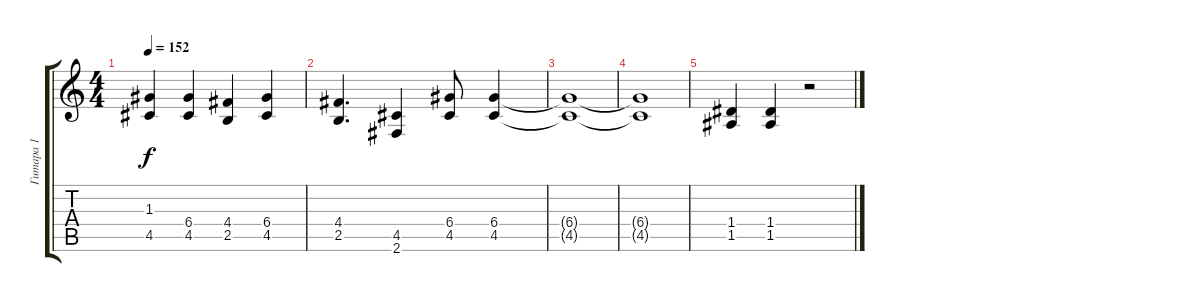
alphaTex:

\track ("Гитара 1" "Гитара 1") {instrument distortionguitar}
\staff {score tabs}
\tuning (E4 B3 G3 D3 A2 E2) {hide}
\ts (4 4)
\tempo 152
\clef g2
\ks c
(1.3{t} 4.5{t}).4{dy f} (6.4 4.5).4 (4.4 2.5).4 (6.4 4.5).4 |
(4.4 2.5).4{d} (4.5 2.6).4 (6.4 4.5).8 (6.4 4.5).4 |
(6.4{t} 4.5{t}).1 |
(6.4{t} 4.5{t}).1 |
(1.4 1.5).4 (1.4 1.5).4 r.2
